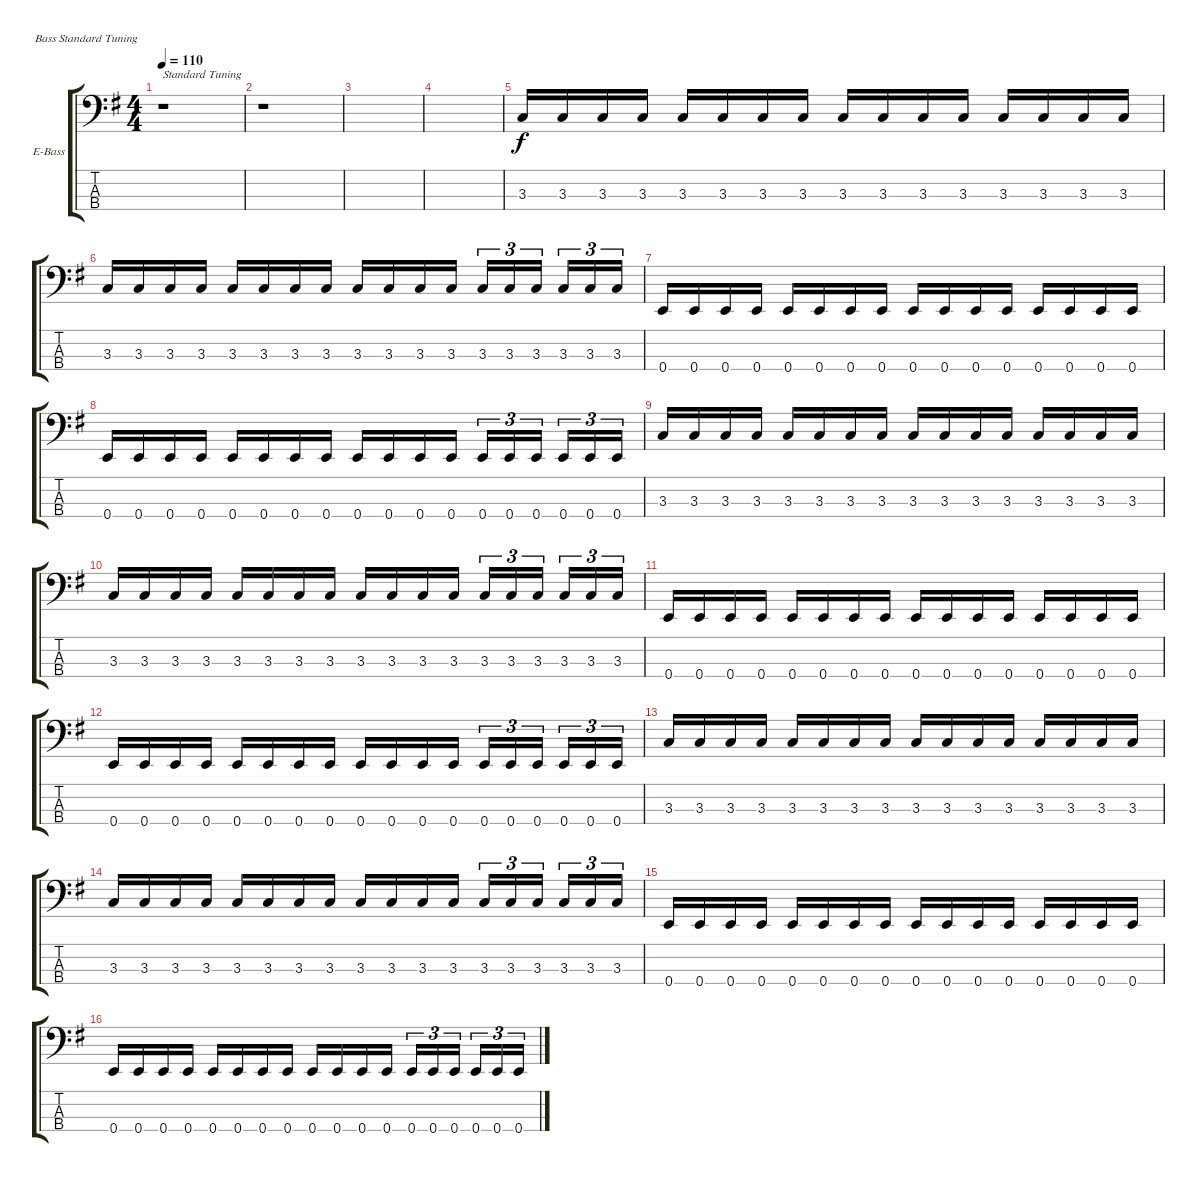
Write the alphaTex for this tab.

\bracketExtendMode groupsimilarinstruments
\firstSystemTrackNameOrientation horizontal
\otherSystemsTrackNameOrientation horizontal
\track ("John Alderete (Bass)" "E-Bass") {instrument electricbassfinger}
\staff {score tabs}
\tuning (G2 D2 A1 E1)
\ts (4 4)
\beaming (8 2 2 2 2)
\tempo 110
\clef f4
\ks g
r.1{txt "Standard Tuning" dy f instrument electricbassfinger} |
r.1 |
|
|
3.3.16 3.3.16 3.3.16 3.3.16 3.3.16 3.3.16 3.3.16 3.3.16 3.3.16 3.3.16 3.3.16 3.3.16 3.3.16 3.3.16 3.3.16 3.3.16 |
3.3.16 3.3.16 3.3.16 3.3.16 3.3.16 3.3.16 3.3.16 3.3.16 3.3.16 3.3.16 3.3.16 3.3.16 3.3.16{tu (3 2)} 3.3.16{tu (3 2)} 3.3.16{tu (3 2)} 3.3.16{tu (3 2)} 3.3.16{tu (3 2)} 3.3.16{tu (3 2)} |
0.4.16 0.4.16 0.4.16 0.4.16 0.4.16 0.4.16 0.4.16 0.4.16 0.4.16 0.4.16 0.4.16 0.4.16 0.4.16 0.4.16 0.4.16 0.4.16 |
0.4.16 0.4.16 0.4.16 0.4.16 0.4.16 0.4.16 0.4.16 0.4.16 0.4.16 0.4.16 0.4.16 0.4.16 0.4.16{tu (3 2)} 0.4.16{tu (3 2)} 0.4.16{tu (3 2)} 0.4.16{tu (3 2)} 0.4.16{tu (3 2)} 0.4.16{tu (3 2)} |
3.3.16 3.3.16 3.3.16 3.3.16 3.3.16 3.3.16 3.3.16 3.3.16 3.3.16 3.3.16 3.3.16 3.3.16 3.3.16 3.3.16 3.3.16 3.3.16 |
3.3.16 3.3.16 3.3.16 3.3.16 3.3.16 3.3.16 3.3.16 3.3.16 3.3.16 3.3.16 3.3.16 3.3.16 3.3.16{tu (3 2)} 3.3.16{tu (3 2)} 3.3.16{tu (3 2)} 3.3.16{tu (3 2)} 3.3.16{tu (3 2)} 3.3.16{tu (3 2)} |
0.4.16 0.4.16 0.4.16 0.4.16 0.4.16 0.4.16 0.4.16 0.4.16 0.4.16 0.4.16 0.4.16 0.4.16 0.4.16 0.4.16 0.4.16 0.4.16 |
0.4.16 0.4.16 0.4.16 0.4.16 0.4.16 0.4.16 0.4.16 0.4.16 0.4.16 0.4.16 0.4.16 0.4.16 0.4.16{tu (3 2)} 0.4.16{tu (3 2)} 0.4.16{tu (3 2)} 0.4.16{tu (3 2)} 0.4.16{tu (3 2)} 0.4.16{tu (3 2)} |
3.3.16 3.3.16 3.3.16 3.3.16 3.3.16 3.3.16 3.3.16 3.3.16 3.3.16 3.3.16 3.3.16 3.3.16 3.3.16 3.3.16 3.3.16 3.3.16 |
3.3.16 3.3.16 3.3.16 3.3.16 3.3.16 3.3.16 3.3.16 3.3.16 3.3.16 3.3.16 3.3.16 3.3.16 3.3.16{tu (3 2)} 3.3.16{tu (3 2)} 3.3.16{tu (3 2)} 3.3.16{tu (3 2)} 3.3.16{tu (3 2)} 3.3.16{tu (3 2)} |
0.4.16 0.4.16 0.4.16 0.4.16 0.4.16 0.4.16 0.4.16 0.4.16 0.4.16 0.4.16 0.4.16 0.4.16 0.4.16 0.4.16 0.4.16 0.4.16 |
0.4.16 0.4.16 0.4.16 0.4.16 0.4.16 0.4.16 0.4.16 0.4.16 0.4.16 0.4.16 0.4.16 0.4.16 0.4.16{tu (3 2)} 0.4.16{tu (3 2)} 0.4.16{tu (3 2)} 0.4.16{tu (3 2)} 0.4.16{tu (3 2)} 0.4.16{tu (3 2)}
